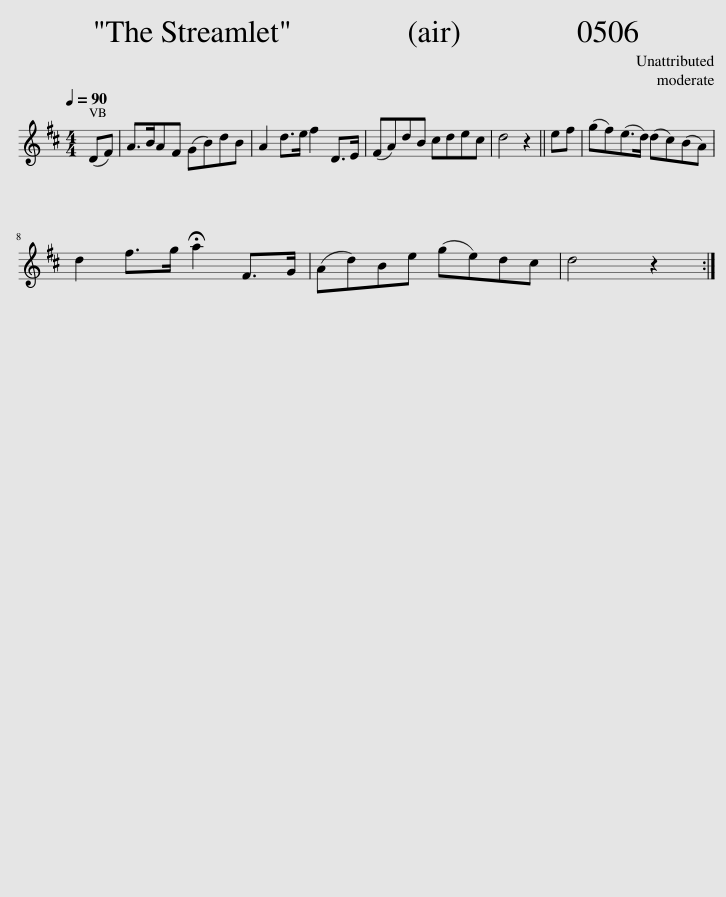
X:1
L:1/8
Q:1/4=90
M:4/4
I:linebreak $
K:D
V:1 treble
V:1
 (DF) | A>BAF (GB)dB | A2 d>e f2 D>E | (FA)dB cdec | d4 z2 || %5
 ef | (gf)(e>d) (dc)(BA) |$ d2 f>g !fermata!a2 F>G | (Ad)Be (ge)dc | d4 z2 :| %10
